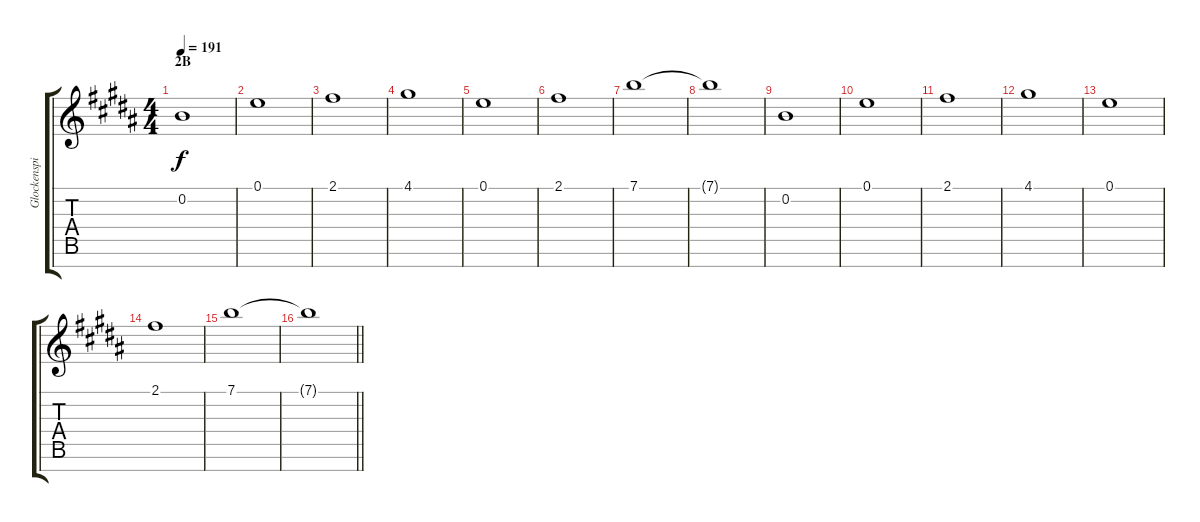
\track ("Glockenspiel" "Glockenspi") {instrument glockenspiel}
\staff {score tabs}
\tuning (E5 B4 G4 D4 A3 E3 B2) {hide}
\ts (4 4)
\section ("" "2B")
\tempo 191
\clef g2
\ks b
0.2.1{dy f} |
0.1.1 |
2.1.1 |
4.1.1 |
0.1.1 |
2.1.1 |
7.1.1 |
7.1{t}.1 |
0.2.1 |
0.1.1 |
2.1.1 |
4.1.1 |
0.1.1 |
2.1.1 |
7.1.1 |
\barLineRight lightlight
7.1{t}.1
